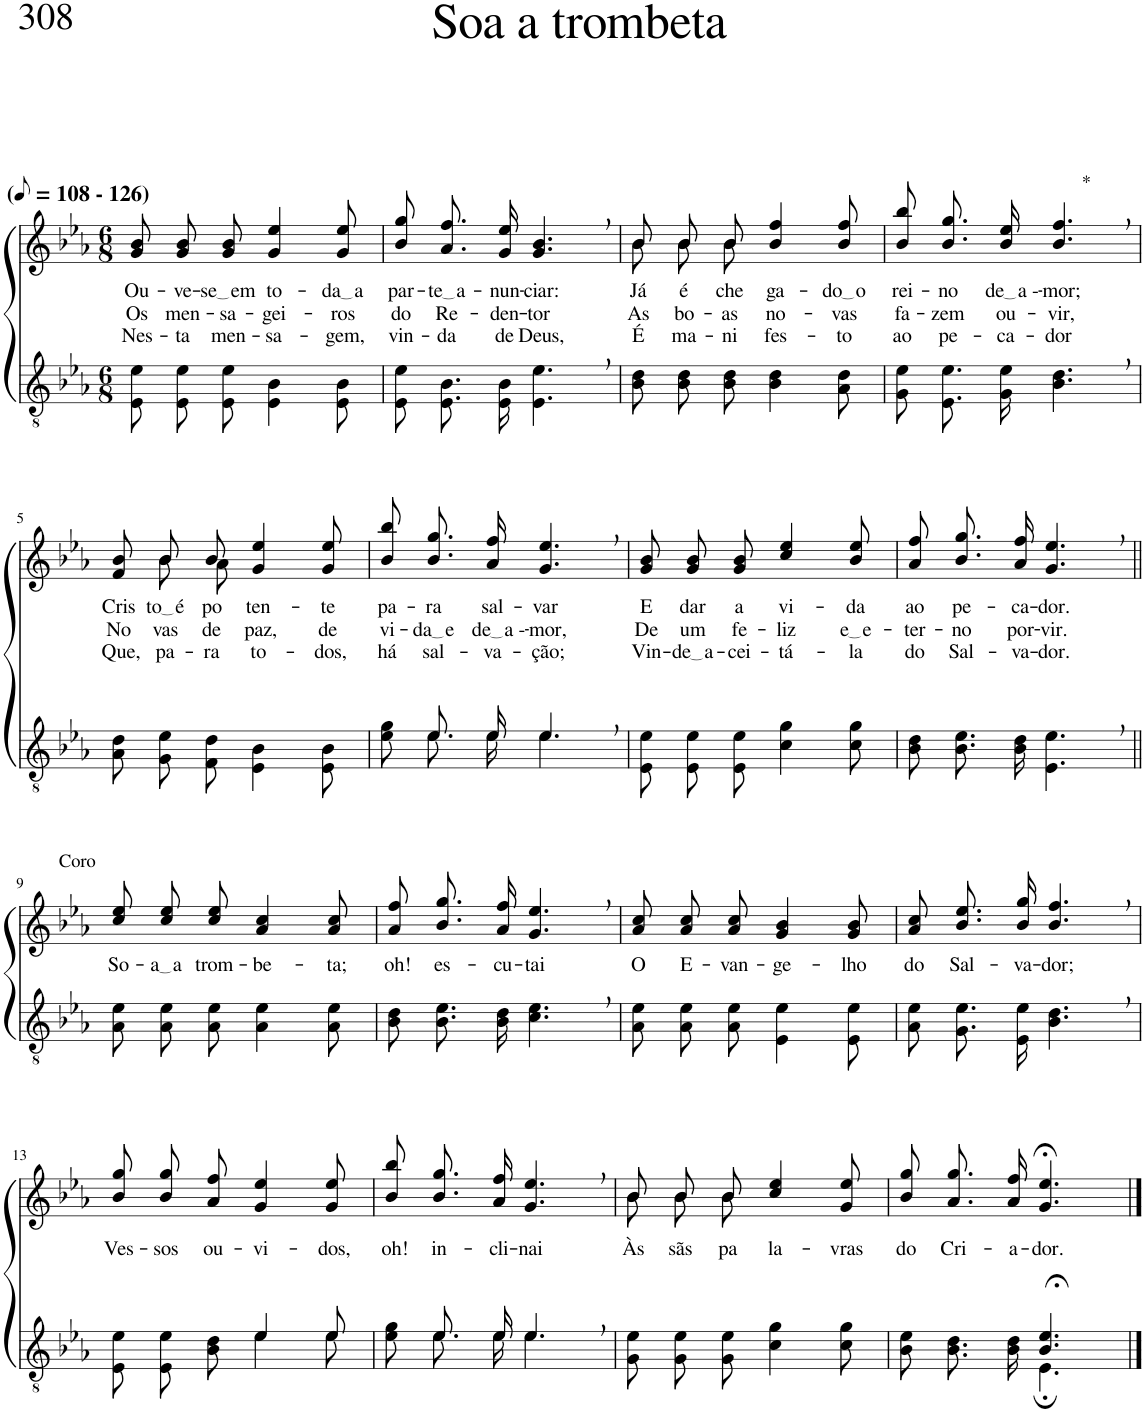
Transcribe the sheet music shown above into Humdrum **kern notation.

**kern	**kern	**text	**text	**text
*part2	*part1	*part1	*part1	*part1
*staff2	*staff1	*staff1	*staff1	*staff1
*I"Parte III e IV	*I"Parte I e II	*	*	*
*clefGv2	*clefG2	*	*	*
*Trd4c7	*Trd4c7	*	*	*
*k[b-e-a-]	*k[b-e-a-]	*	*	*
*M6/8	*M6/8	*	*	*
*MM54	*MM54	*	*	*
=1	=1	=1	=1	=1
!	!LO:TX:a:B:t=(	!	!	!
!	!LO:TX:a:B:t=- 126)	!	!	!
!	!	!LO:LY:b	!LO:LY:b	!LO:LY:b
8E-/ 8e-/L	8g/ 8b-/L	Ou-	Os	Nes-
!	!	!LO:LY:b	!LO:LY:b	!LO:LY:b
8E-/ 8e-/	8g/ 8b-/	-ve-	men-	-ta
!	!	!LO:LY:b	!LO:LY:b	!LO:LY:b
8E-/ 8e-/J	8g/ 8b-/J	se em	-sa-	men-
!	!	!LO:LY:b	!LO:LY:b	!LO:LY:b
4E-\ 4B-\	4g/ 4ee-/	to-	-gei-	-sa-
!	!	!LO:LY:b	!LO:LY:b	!LO:LY:b
8E-\ 8B-\	8g/ 8ee-/	da a	-ros	-gem,
=2	=2	=2	=2	=2
!	!	!LO:LY:b	!LO:LY:b	!LO:LY:b
8E-/ 8e-/L	8b-\ 8gg\L	par-	do	vin-
!	!	!LO:LY:b	!LO:LY:b	!LO:LY:b
8.E-/ 8.B-/	8.a-\ 8.ff\	te a	Re-	-da
!	!	!LO:LY:b	!LO:LY:b	!LO:LY:b
16E-/ 16B-/Jk	16g\ 16ee-\Jk	-nun-	-den-	de
!	!	!LO:LY:b	!LO:LY:b	!LO:LY:b
4.E-\, 4.e-\,	4.g/, 4.b-/,	-ciar:	-tor	Deus,
=3	=3	=3	=3	=3
*	*^	*	*	*
!	!	!	!LO:LY:b	!LO:LY:b	!LO:LY:b
8B-\ 8d\L	8b-/L	8b-\L	Já	As	É
!	!	!	!LO:LY:b	!LO:LY:b	!LO:LY:b
8B-\ 8d\	8b-/	8b-\	é	bo-	ma-
!	!	!	!LO:LY:b	!LO:LY:b	!LO:LY:b
8B-\ 8d\J	8b-/J	8b-\J	che-	-as	-ni-
!	!	!	!LO:LY:b	!LO:LY:b	!LO:LY:b
4B-\ 4d\	4b-/ 4ff/	4.ryy	-ga-	no-	-fes-
!	!	!	!LO:LY:b	!LO:LY:b	!LO:LY:b
8A-\ 8d\	8b-/ 8ff/	.	do o	-vas	-to
*	*v	*v	*	*	*
=4	=4	=4	=4	=4
!	!	!LO:LY:b	!LO:LY:b	!LO:LY:b
8G\ 8e-\L	8b-\ 8bb-\L	rei-	fa-	ao
!	!	!LO:LY:b	!LO:LY:b	!LO:LY:b
8.E-\ 8.e-\	8.b-\ 8.gg\	-no	-zem	pe-
!	!	!LO:LY:b	!LO:LY:b	!LO:LY:b
16G\ 16e-\Jk	16b-\ 16ee-\Jk	de a -	ou-	-ca-
!	!LO:TX:a:t=*	!	!	!
!	!	!LO:LY:b	!LO:LY:b	!LO:LY:b
4.B-\, 4.d\,	4.b-/, 4.ff/,	-mor;	-vir,	-dor
!!LO:LB:g=z
=5	=5	=5	=5	=5
!	!	!LO:LY:b	!LO:LY:b	!LO:LY:b
*	*^	*	*	*
8A-\ 8d\L	8f/ 8b-/L	8ryy	Cris-	No-	Que,
!	!	!	!LO:LY:b	!LO:LY:b	!LO:LY:b
8G\ 8e-\	8b-/	8b-\L	to é	-vas	pa-
!	!	!	!LO:LY:b	!LO:LY:b	!LO:LY:b
8F\ 8d\J	8b-/J	8a-\J	po-	de	-ra
!	!	!	!LO:LY:b	!LO:LY:b	!LO:LY:b
4E-\ 4B-\	4g/ 4ee-/	4.ryy	-ten-	paz,	to-
!	!	!	!LO:LY:b	!LO:LY:b	!LO:LY:b
8E-\ 8B-\	8g/ 8ee-/	.	-te	de	-dos,
*	*v	*v	*	*	*
=6	=6	=6	=6	=6
*^	*	*	*	*
!	!	!	!LO:LY:b	!LO:LY:b	!LO:LY:b
8e-\ 8g\L	8ryy	8b-\ 8bb-\L	pa-	vi-	há
!	!	!	!LO:LY:b	!LO:LY:b	!LO:LY:b
8.e-\	8.e-/L	8.b-\ 8.gg\	-ra	da e	sal-
!	!	!	!LO:LY:b	!LO:LY:b	!LO:LY:b
16e-\Jk	16e-/Jk	16a-\ 16ff\Jk	sal-	de a -	-va-
!	!	!	!LO:LY:b	!LO:LY:b	!LO:LY:b
4.e-,\	4.e-/	4.g/, 4.ee-/,	-var	-mor,	-ção;
=7	=7	=7	=7	=7	=7
!	!	!	!LO:LY:b	!LO:LY:b	!LO:LY:b
*v	*v	*	*	*	*
8E-/ 8e-/L	8g/ 8b-/L	E	De	Vin-
!	!	!LO:LY:b	!LO:LY:b	!LO:LY:b
8E-/ 8e-/	8g/ 8b-/	dar	um	de a
!	!	!LO:LY:b	!LO:LY:b	!LO:LY:b
8E-/ 8e-/J	8g/ 8b-/J	a	fe-	-cei-
!	!	!LO:LY:b	!LO:LY:b	!LO:LY:b
4c\ 4g\	4cc/ 4ee-/	vi-	-liz	-tá-
!	!	!LO:LY:b	!LO:LY:b	!LO:LY:b
8c\ 8g\	8b-/ 8ee-/	-da	e e	-la
=8	=8	=8	=8	=8
!	!	!LO:LY:b	!LO:LY:b	!LO:LY:b
8B-\ 8d\L	8a-\ 8ff\L	ao	-ter-	do
!	!	!LO:LY:b	!LO:LY:b	!LO:LY:b
8.B-\ 8.e-\	8.b-\ 8.gg\	pe-	-no	Sal-
!	!	!LO:LY:b	!LO:LY:b	!LO:LY:b
16B-\ 16d\Jk	16a-\ 16ff\Jk	-ca-	por-	-va-
!	!	!LO:LY:b	!LO:LY:b	!LO:LY:b
4.E-\, 4.e-\,	4.g/, 4.ee-/,	-dor.	-vir.	-dor.
!!LO:LB:g=z
=9||	=9||	=9||	=9||	=9||
!	!LO:TX:a:t=Coro	!	!	!
!	!	!LO:LY:b	!	!
8A-\ 8e-\L	8cc\ 8ee-\L	So-	.	.
!	!	!LO:LY:b	!	!
8A-\ 8e-\	8cc\ 8ee-\	a a	.	.
!	!	!LO:LY:b	!	!
8A-\ 8e-\J	8cc\ 8ee-\J	trom-	.	.
!	!	!LO:LY:b	!	!
4A-\ 4e-\	4a-/ 4cc/	-be-	.	.
!	!	!LO:LY:b	!	!
8A-\ 8e-\	8a-/ 8cc/	-ta;	.	.
=10	=10	=10	=10	=10
!	!	!LO:LY:b	!	!
8B-\ 8d\L	8a-\ 8ff\L	oh!	.	.
!	!	!LO:LY:b	!	!
8.B-\ 8.e-\	8.b-\ 8.gg\	es-	.	.
!	!	!LO:LY:b	!	!
16B-\ 16d\Jk	16a-\ 16ff\Jk	-cu-	.	.
!	!	!LO:LY:b	!	!
4.c\, 4.e-\,	4.g/, 4.ee-/,	-tai	.	.
=11	=11	=11	=11	=11
!	!	!LO:LY:b	!	!
8A-\ 8e-\L	8a-\ 8cc\L	O	.	.
!	!	!LO:LY:b	!	!
8A-\ 8e-\	8a-\ 8cc\	E-	.	.
!	!	!LO:LY:b	!	!
8A-\ 8e-\J	8a-\ 8cc\J	-van-	.	.
!	!	!LO:LY:b	!	!
4E-\ 4e-\	4g/ 4b-/	-ge-	.	.
!	!	!LO:LY:b	!	!
8E-\ 8e-\	8g/ 8b-/	-lho	.	.
=12	=12	=12	=12	=12
!	!	!LO:LY:b	!	!
8A-\ 8e-\L	8a-\ 8cc\L	do	.	.
!	!	!LO:LY:b	!	!
8.G\ 8.e-\	8.b-\ 8.ee-\	Sal-	.	.
!	!	!LO:LY:b	!	!
16E-\ 16e-\Jk	16b-\ 16gg\Jk	-va-	.	.
!	!	!LO:LY:b	!	!
4.B-\, 4.d\,	4.b-/, 4.ff/,	-dor;	.	.
!!LO:LB:g=z
=13	=13	=13	=13	=13
*^	*	*	*	*
!	!	!	!LO:LY:b	!	!
4.ryy	8E-/ 8e-/L	8b-\ 8gg\L	Ves-	.	.
!	!	!	!LO:LY:b	!	!
.	8E-/ 8e-/	8b-\ 8gg\	-sos	.	.
!	!	!	!LO:LY:b	!	!
.	8B-/ 8d/J	8a-\ 8ff\J	ou-	.	.
!	!	!	!LO:LY:b	!	!
4e-/	4e-\	4g/ 4ee-/	-vi-	.	.
!	!	!	!LO:LY:b	!	!
8e-/	8e-\	8g/ 8ee-/	-dos,	.	.
=14	=14	=14	=14	=14	=14
!	!	!	!LO:LY:b	!	!
8e-\ 8g\L	8ryy	8b-\ 8bb-\L	oh!	.	.
!	!	!	!LO:LY:b	!	!
8.e-\	8.e-/L	8.b-\ 8.gg\	in-	.	.
!	!	!	!LO:LY:b	!	!
16e-\Jk	16e-/Jk	16a-\ 16ff\Jk	-cli-	.	.
!	!	!	!LO:LY:b	!	!
4.e-,\	4.e-/	4.g/, 4.ee-/,	-nai	.	.
=15	=15	=15	=15	=15	=15
*	*	*^	*	*	*
!	!	!	!	!LO:LY:b	!	!
*v	*v	*	*	*	*	*
8G\ 8e-\L	8b-/L	8b-\L	Às	.	.
!	!	!	!LO:LY:b	!	!
8G\ 8e-\	8b-/	8b-\	sãs	.	.
!	!	!	!LO:LY:b	!	!
8G\ 8e-\J	8b-/J	8b-\J	pa-	.	.
!	!	!	!LO:LY:b	!	!
4c\ 4g\	4cc/ 4ee-/	4.ryy	-la-	.	.
!	!	!	!LO:LY:b	!	!
8c\ 8g\	8g/ 8ee-/	.	-vras	.	.
*	*v	*v	*	*	*
=16	=16	=16	=16	=16
*^	*	*	*	*
!	!	!	!LO:LY:b	!	!
4.ryy	8B-\ 8e-\L	8b-\ 8gg\L	do	.	.
!	!	!	!LO:LY:b	!	!
.	8.B-\ 8.d\	8.a-\ 8.gg\	Cri-	.	.
!	!	!	!LO:LY:b	!	!
.	16B-\ 16d\Jk	16a-\ 16ff\Jk	-a-	.	.
!	!	!	!LO:LY:b	!	!
4.B-/;< 4.e-/;<	4.E-;\	4.g/;< 4.ee-/;<	-dor.	.	.
*v	*v	*	*	*	*
==	==	==	==	==
*-	*-	*-	*-	*-
